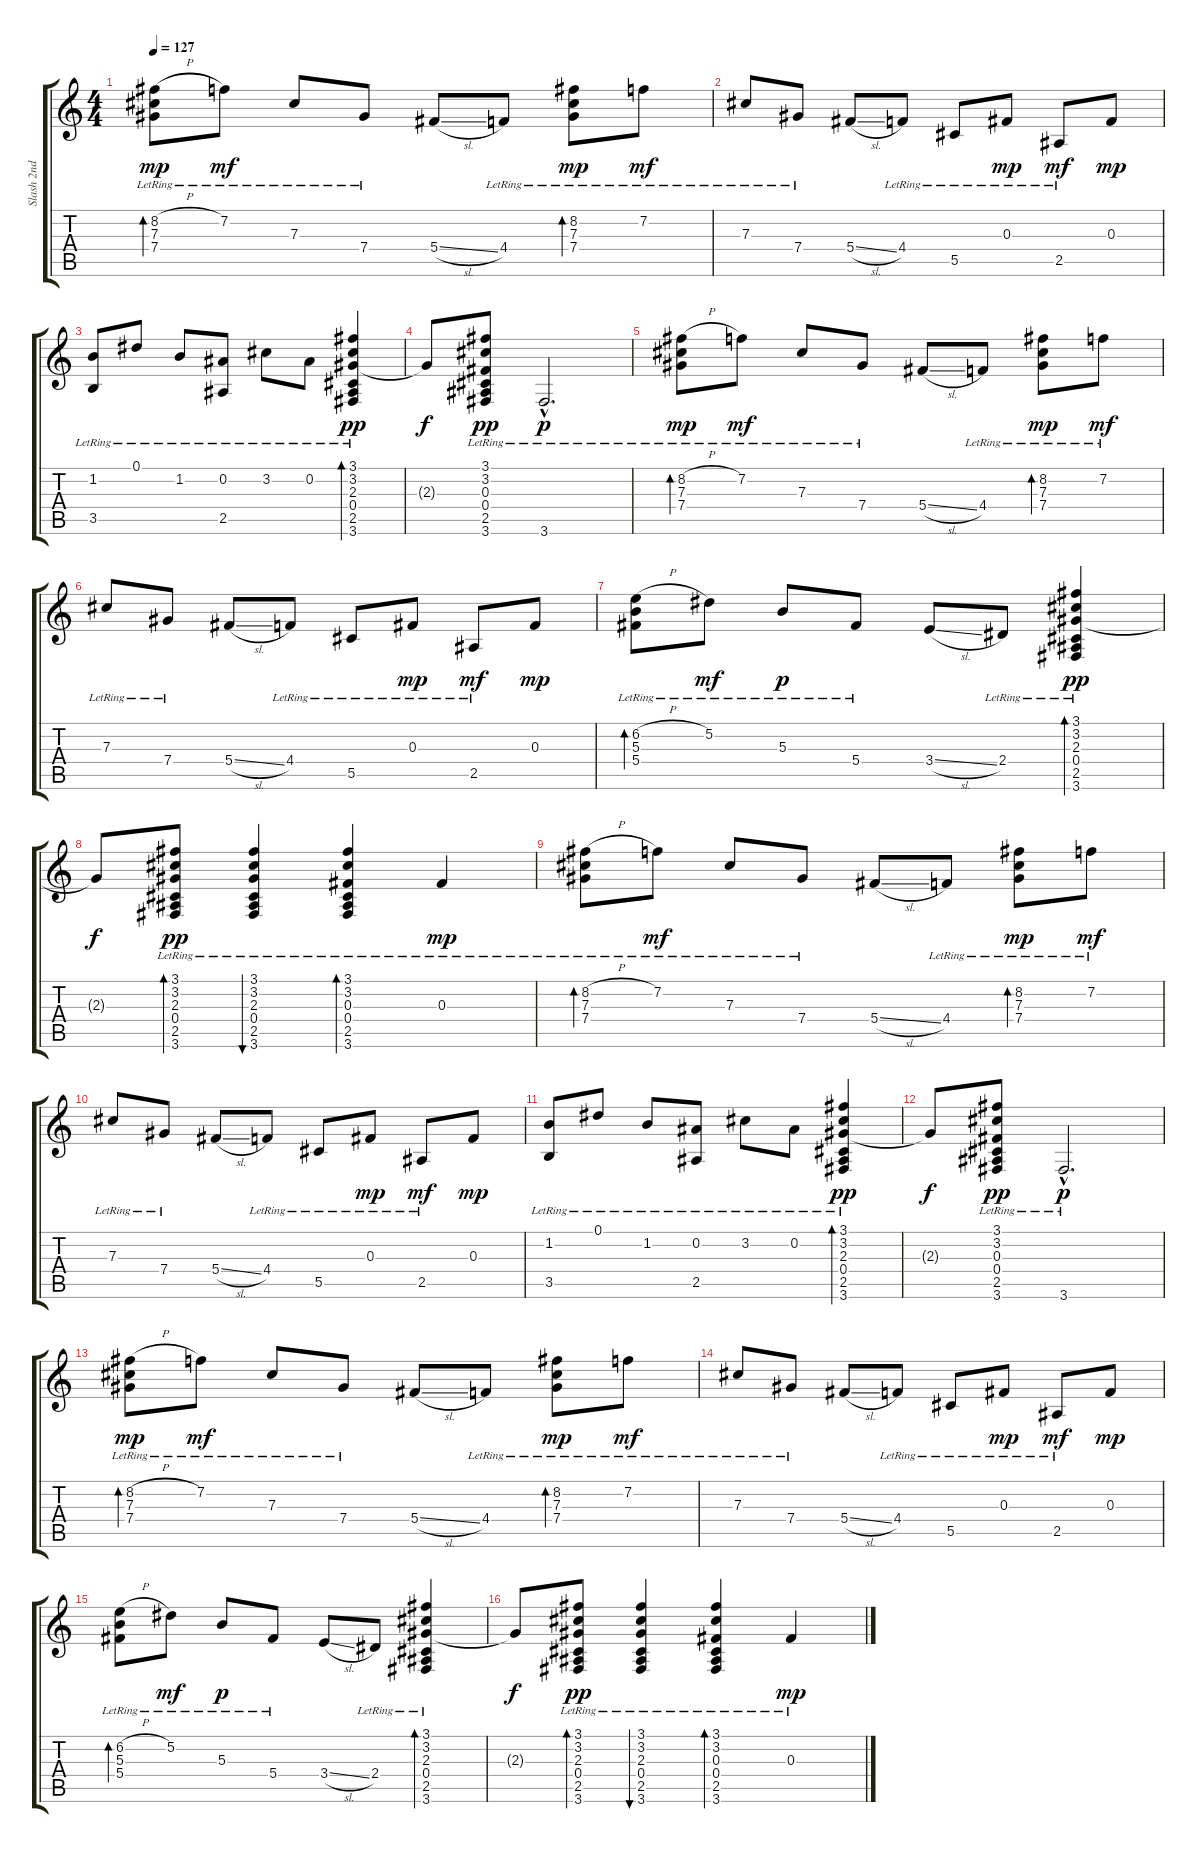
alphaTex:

\track ("Slash 2nd" "Slash 2nd") {instrument electricguitarjazz}
\staff {score tabs}
\tuning (Eb4 Bb3 Gb3 Db3 Ab2 Eb2) {hide}
\ts (4 4)
\tempo 127
\clef g2
\ks c
(8.2{h} 7.3{lr} 7.4{lr}).8{bd 480 dy mp instrument electricguitarjazz} 7.2{lr}.8{dy mf} 7.3{lr}.8 7.4{lr}.8 5.4{sl}.8 4.4{lr}.8 (8.2{lr} 7.3{lr} 7.4{lr}).8{bd 480 dy mp} 7.2{lr}.8{dy mf} |
7.3{lr}.8 7.4{lr}.8 5.4{sl}.8 4.4{lr}.8 5.5{lr}.8 0.3{lr}.8{dy mp} 2.5{lr}.8{dy mf} 0.3.8{dy mp} |
(1.2{lr} 3.5{lr}).8 0.1{lr}.8 1.2{lr}.8 (0.2{lr} 2.5{lr}).8 3.2{lr}.8 0.2{lr}.8 (3.1{lr} 3.2{lr} 2.3{lr} 0.4{lr} 2.5{lr} 3.6{lr}).4{bd 240 dy pp} |
2.3{t}.8{dy f} (3.1{lr} 3.2{lr} 0.3{lr} 0.4{lr} 2.5{lr} 3.6{lr}).8{dy pp} 3.6{hac lr}.2{d dy p} |
(8.2{h} 7.3{lr} 7.4{lr}).8{bd 480 dy mp} 7.2{lr}.8{dy mf} 7.3{lr}.8 7.4{lr}.8 5.4{sl}.8 4.4{lr}.8 (8.2{lr} 7.3{lr} 7.4{lr}).8{bd 480 dy mp} 7.2{lr}.8{dy mf} |
7.3{lr}.8 7.4{lr}.8 5.4{sl}.8 4.4{lr}.8 5.5{lr}.8 0.3{lr}.8{dy mp} 2.5{lr}.8{dy mf} 0.3.8{dy mp} |
(6.2{h} 5.3{lr} 5.4{lr}).8{bd 480} 5.2{lr}.8{dy mf} 5.3{lr}.8{dy p} 5.4{lr}.8 3.4{sl}.8 2.4{lr}.8 (3.1{lr} 3.2{lr} 2.3{lr} 0.4{lr} 2.5{lr} 3.6{lr}).4{bd 60 dy pp} |
2.3{t}.8{dy f} (3.1{lr} 3.2{lr} 2.3{lr} 0.4{lr} 2.5{lr} 3.6{lr}).8{bd 60 dy pp} (3.1{lr} 3.2{lr} 2.3{lr} 0.4{lr} 2.5{lr} 3.6{lr}).4{bu 60} (3.1{lr} 3.2{lr} 0.3{lr} 0.4{lr} 2.5{lr} 3.6{lr}).4{bd 60} 0.3{lr}.4{dy mp} |
(8.2{h} 7.3{lr} 7.4{lr}).8{bd 480} 7.2{lr}.8{dy mf} 7.3{lr}.8 7.4{lr}.8 5.4{sl}.8 4.4{lr}.8 (8.2{lr} 7.3{lr} 7.4{lr}).8{bd 480 dy mp} 7.2{lr}.8{dy mf} |
7.3{lr}.8 7.4{lr}.8 5.4{sl}.8 4.4{lr}.8 5.5{lr}.8 0.3{lr}.8{dy mp} 2.5{lr}.8{dy mf} 0.3.8{dy mp} |
(1.2{lr} 3.5{lr}).8 0.1{lr}.8 1.2{lr}.8 (0.2{lr} 2.5{lr}).8 3.2{lr}.8 0.2{lr}.8 (3.1{lr} 3.2{lr} 2.3{lr} 0.4{lr} 2.5{lr} 3.6{lr}).4{bd 240 dy pp} |
2.3{t}.8{dy f} (3.1{lr} 3.2{lr} 0.3{lr} 0.4{lr} 2.5{lr} 3.6{lr}).8{dy pp} 3.6{hac lr}.2{d dy p} |
(8.2{h} 7.3{lr} 7.4{lr}).8{bd 480 dy mp} 7.2{lr}.8{dy mf} 7.3{lr}.8 7.4{lr}.8 5.4{sl}.8 4.4{lr}.8 (8.2{lr} 7.3{lr} 7.4{lr}).8{bd 480 dy mp} 7.2{lr}.8{dy mf} |
7.3{lr}.8 7.4{lr}.8 5.4{sl}.8 4.4{lr}.8 5.5{lr}.8 0.3{lr}.8{dy mp} 2.5{lr}.8{dy mf} 0.3.8{dy mp} |
(6.2{h} 5.3{lr} 5.4{lr}).8{bd 480} 5.2{lr}.8{dy mf} 5.3{lr}.8{dy p} 5.4{lr}.8 3.4{sl}.8 2.4{lr}.8 (3.1{lr} 3.2{lr} 2.3{lr} 0.4{lr} 2.5{lr} 3.6{lr}).4{bd 60} |
2.3{t}.8{dy f} (3.1{lr} 3.2{lr} 2.3{lr} 0.4{lr} 2.5{lr} 3.6{lr}).8{bd 60 dy pp} (3.1{lr} 3.2{lr} 2.3{lr} 0.4{lr} 2.5{lr} 3.6{lr}).4{bu 60} (3.1{lr} 3.2{lr} 0.3{lr} 0.4{lr} 2.5{lr} 3.6{lr}).4{bd 60} 0.3{lr}.4{dy mp}
